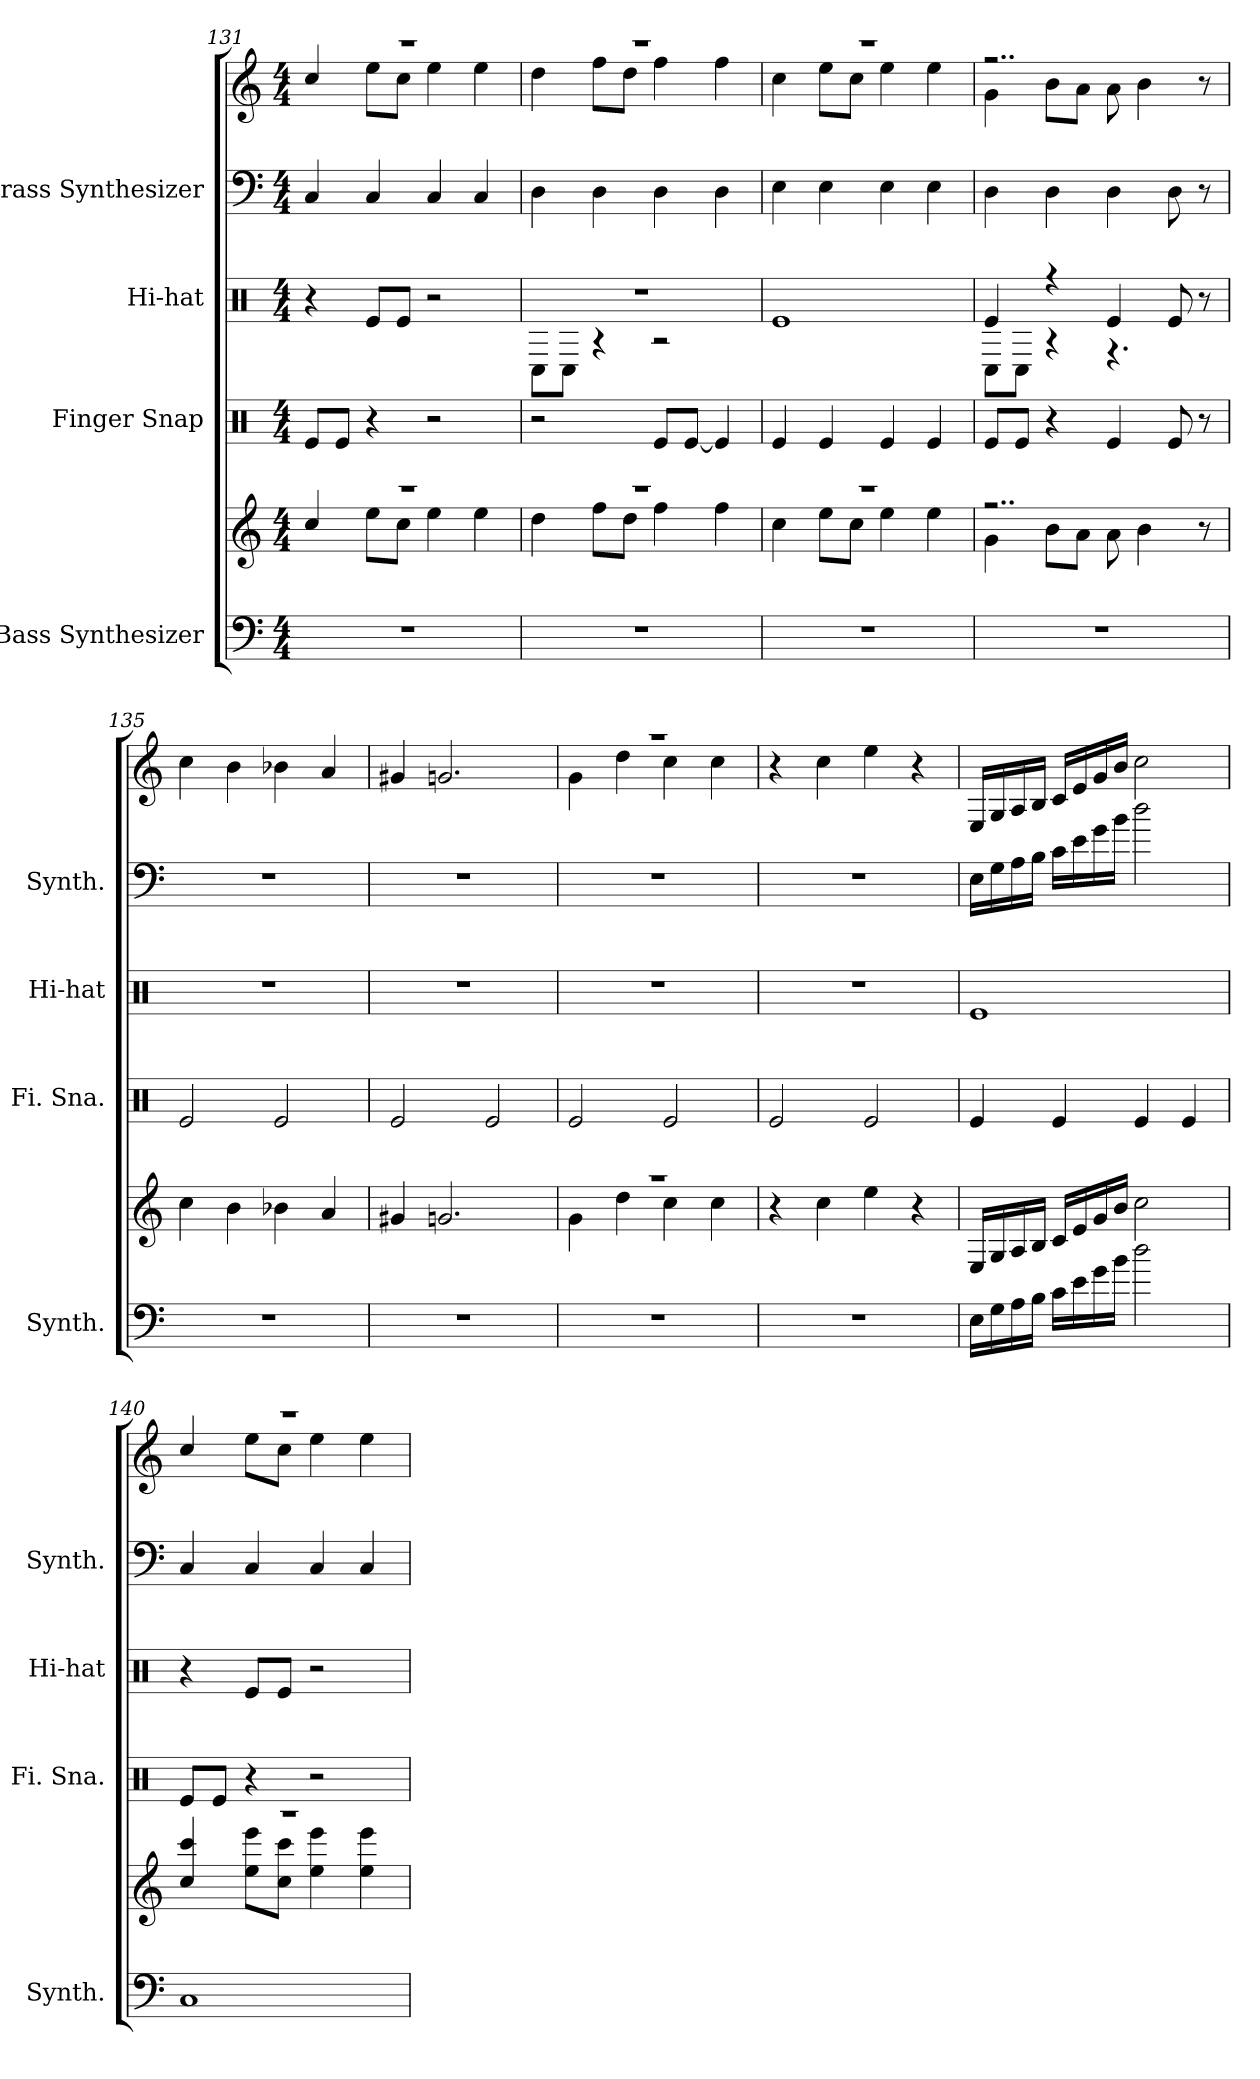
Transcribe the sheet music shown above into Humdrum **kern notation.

**kern	**kern	**kern	**kern	**kern	**kern
*part4	*part4	*part3	*part2	*part1	*part1
*staff6	*staff5	*staff4	*staff3	*staff2	*staff1
*I"Bass Synthesizer	*	*I"Finger Snap	*I"Hi-hat	*I"Brass Synthesizer	*
*I'Synth.	*	*I'Fi. Sna.	*I'Hi-hat	*I'Synth.	*
*clefF4	*clefG2	*clefX	*clefX	*clefF4	*clefG2
*k[]	*k[]	*k[]	*k[]	*k[]	*k[]
*M4/4	*M4/4	*M4/4	*M4/4	*M4/4	*M4/4
=131	=131	=131	=131	=131	=131
*	*^	*	*	*	*^
1r	1r	4cc/	8Re/L	4r	4C/	1r	4cc/
.	.	.	8Re/J	.	.	.	.
.	.	8ee\L	4r	8Re/L	4C/	.	8ee\L
.	.	8cc\J	.	8Re/J	.	.	8cc\J
.	.	4ee\	2r	2r	4C/	.	4ee\
.	.	4ee\	.	.	4C/	.	4ee\
=132	=132	=132	=132	=132	=132	=132	=132
*	*	*	*	*^	*	*	*
1r	1r	4dd\	2r	1r	8RC\L	4D\	1r	4dd\
.	.	.	.	.	8RC\J	.	.	.
.	.	8ff\L	.	.	4r	4D\	.	8ff\L
.	.	8dd\J	.	.	.	.	.	8dd\J
.	.	4ff\	8Re/L	.	2r	4D\	.	4ff\
.	.	.	[8Re/J	.	.	.	.	.
.	.	4ff\	4Re/]	.	.	4D\	.	4ff\
*	*	*	*	*v	*v	*	*	*
!!LO:LB:g=z	!!
=133	=133	=133	=133	=133	=133	=133	=133
1r	1r	4cc\	4Re/	1Re	4E\	1r	4cc\
.	.	8ee\L	4Re/	.	4E\	.	8ee\L
.	.	8cc\J	.	.	.	.	8cc\J
.	.	4ee\	4Re/	.	4E\	.	4ee\
.	.	4ee\	4Re/	.	4E\	.	4ee\
=134	=134	=134	=134	=134	=134	=134	=134
*	*	*	*	*^	*	*	*
1r	2..r	4g\	8Re/L	4Re/	8RC\L	4D\	2..r	4g\
.	.	.	8Re/J	.	8RC\J	.	.	.
.	.	8b\L	4r	4r	4r	4D\	.	8b\L
.	.	8a\J	.	.	.	.	.	8a\J
.	.	8a\	4Re/	4Re/	4.r	4D\	.	8a\
.	.	4b\	.	.	.	.	.	4b\
.	.	.	8Re/	8Re/	.	8D\	.	.
.	8r	8ryy	8r	8r	8ryy	8r	8r	8ryy
*	*v	*v	*	*v	*v	*	*v	*v
=135	=135	=135	=135	=135	=135
1r	4cc\	2Re/	1r	1r	4cc\
.	4b\	.	.	.	4b\
.	4b-X\	2Re/	.	.	4b-X\
.	4a/	.	.	.	4a/
=136	=136	=136	=136	=136	=136
1r	4g#X/	2Re/	1r	1r	4g#X/
.	2.gn/	.	.	.	2.gn/
.	.	2Re/	.	.	.
=137	=137	=137	=137	=137	=137
*	*^	*	*	*	*^
1r	1r	4g\	2Re/	1r	1r	1r	4g\
.	.	4dd\	.	.	.	.	4dd\
.	.	4cc\	2Re/	.	.	.	4cc\
.	.	4cc\	.	.	.	.	4cc\
*	*v	*v	*	*	*	*v	*v
=138	=138	=138	=138	=138	=138
1r	4r	2Re/	1r	1r	4r
.	4cc\	.	.	.	4cc\
.	4ee\	2Re/	.	.	4ee\
.	4r	.	.	.	4r
!!LO:PB:g=z
=139	=139	=139	=139	=139	=139
16E\LL	16E/LL	4Re/	1Re	16E\LL	16E/LL
16G\	16G/	.	.	16G\	16G/
16A\	16A/	.	.	16A\	16A/
16B\JJ	16B/JJ	.	.	16B\JJ	16B/JJ
16c\LL	16c/LL	4Re/	.	16c\LL	16c/LL
16e\	16e/	.	.	16e\	16e/
16g\	16g/	.	.	16g\	16g/
16b\JJ	16b/JJ	.	.	16b\JJ	16b/JJ
2dd\	2cc\	4Re/	.	2dd\	2cc\
.	.	4Re/	.	.	.
=140	=140	=140	=140	=140	=140
*	*^	*	*	*	*^
1C	1r	4cc/ 4ccc/	8Re/L	4r	4C/	1r	4cc/
.	.	.	8Re/J	.	.	.	.
.	.	8ee\ 8eee\L	4r	8Re/L	4C/	.	8ee\L
.	.	8cc\ 8ccc\J	.	8Re/J	.	.	8cc\J
.	.	4ee\ 4eee\	2r	2r	4C/	.	4ee\
.	.	4ee\ 4eee\	.	.	4C/	.	4ee\
*	*v	*v	*	*	*	*v	*v
=	=	=	=	=	=
*-	*-	*-	*-	*-	*-
